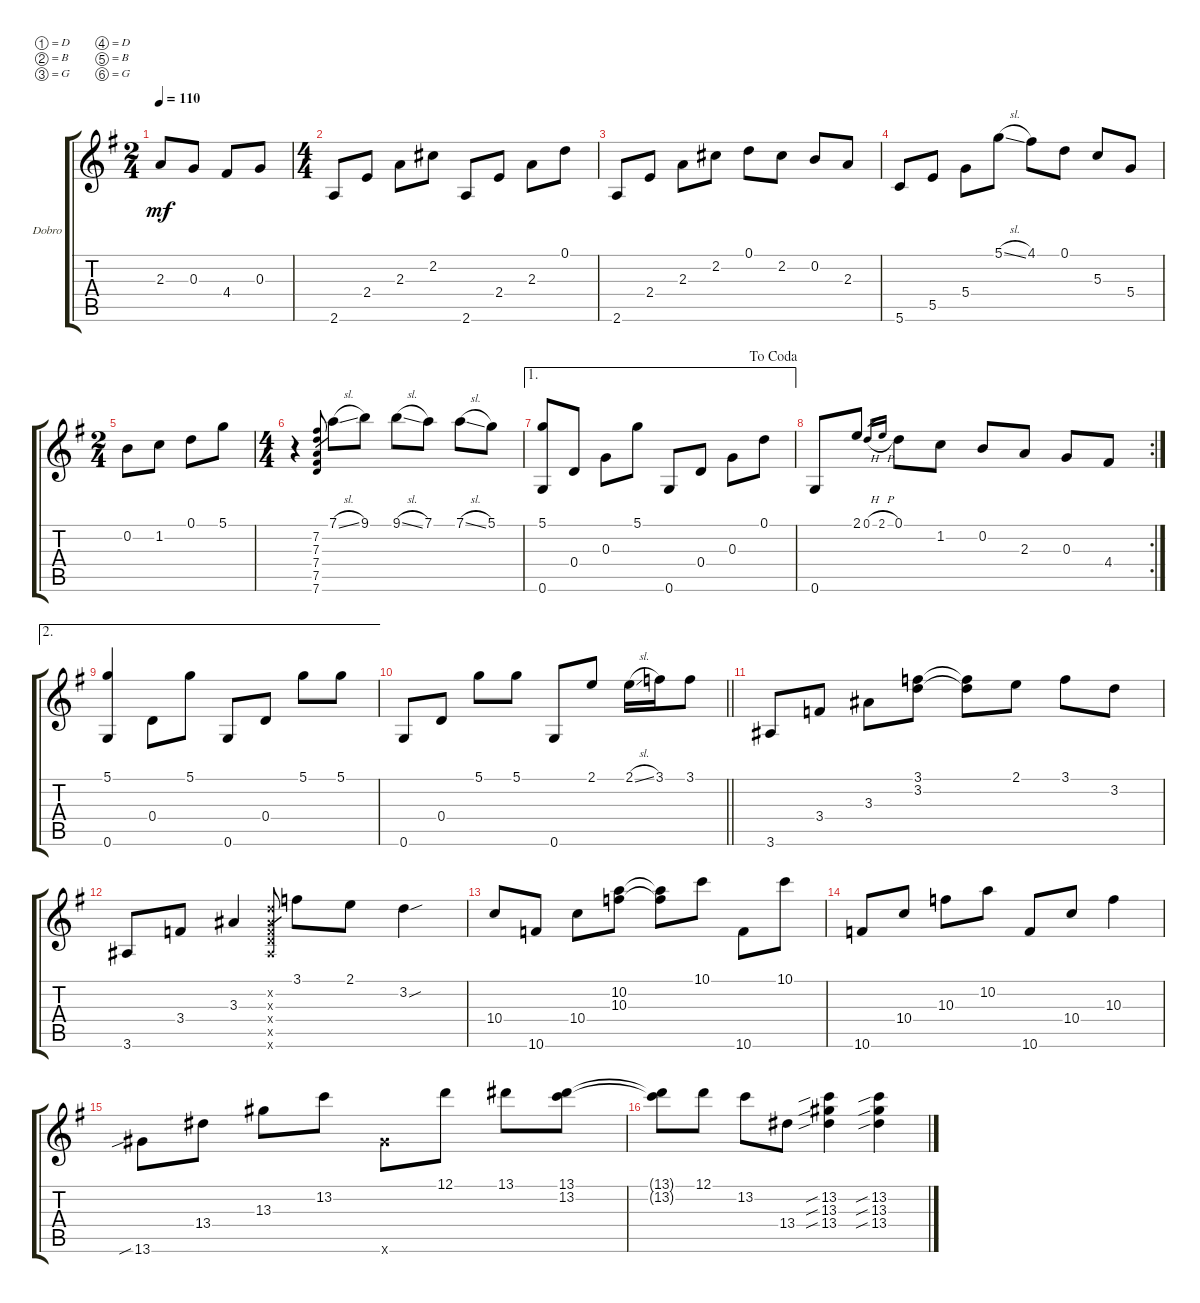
\bracketExtendMode groupsimilarinstruments
\firstSystemTrackNameOrientation horizontal
\otherSystemsTrackNameOrientation horizontal
\track ("Dobro" "Dobro") {instrument acousticguitarsteel}
\staff {score tabs}
\tuning (D4 B3 G3 D3 B2 G2)
\ts (2 4)
\tempo 110
\clef g2
\ks g
2.3.8{dy mf} 0.3.8 4.4.8 0.3.8 |
\ts (4 4)
2.6.8 2.4.8 2.3.8 2.2.8 2.6.8 2.4.8 2.3.8 0.1.8 |
2.6.8 2.4.8 2.3.8 2.2.8 0.1.8 2.2.8 0.2.8 2.3.8 |
5.6.8 5.5.8 5.4.8 5.1{sl}.8 4.1.8 0.1.8 5.3.8 5.4.8 |
\ts (2 4)
0.2.8 1.2.8 0.1.8 5.1.8 |
\ts (4 4)
r.4 (7.2 7.3 7.4 7.5 7.6).8{gr} 7.1{sl}.8 9.1.8 9.1{sl}.8 7.1.8 7.1{sl}.8 5.1.8 |
\ae 1
\jump dacoda
(5.1 0.6).8 0.4.8 0.3.8 5.1.8 0.6.8 0.4.8 0.3.8 0.1.8 |
\rc 2
0.6.8 2.1.8 0.1{h}.16{gr} 2.1{h}.16{gr} 0.1.8 1.2.8 0.2.8 2.3.8 0.3.8 4.4.8 |
\ae 2
(5.1 0.6).4 0.4.8 5.1.8 0.6.8 0.4.8 5.1.8 5.1.8 |
\barLineRight lightlight
0.6.8 0.4.8 5.1.8 5.1.8 0.6.8 2.1.8 2.1{sl}.16 3.1.16 3.1.8 |
\section ("" "")
3.6.8 3.4.8 3.3.8 (3.1 3.2).8 (3.1{t} 3.2{t}).8 2.1.8 3.1.8 3.2.8 |
3.6.8 3.4.8 3.3.4 (3.2{x} 3.3{x} 3.4{x} 3.5{x} 3.6{x}).8{gr} 3.1.8 2.1.8 3.2{sou}.4 |
10.4.8 10.6.8 10.4.8 (10.2 10.3).8 (10.2{t} 10.3{t}).8 10.1.8 10.6.8 10.1.8 |
10.6.8 10.4.8 10.3.8 10.2.8 10.6.8 10.4.8 10.3.4 |
13.6{sib}.8 13.4.8 13.3.8 13.2.8 13.6{x}.8 12.1.8 13.1.8 (13.1 13.2).8 |
(13.1{t} 13.2{t}).8 12.1.8 13.2.8 13.4.8 (13.2{sib} 13.3{sib} 13.4{sib}).4 (13.2{sib} 13.3{sib} 13.4{sib}).4
